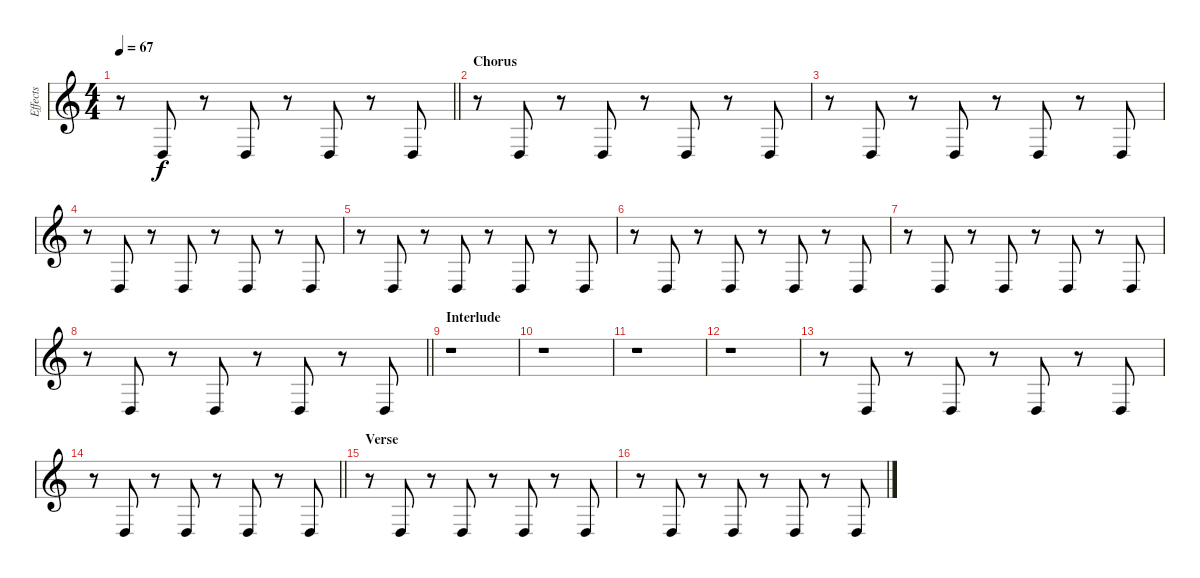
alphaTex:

\track ("Effects" "Effects") {instrument applause}
\staff {score}
\tuning (E4 B3 G3 D3 A2 D2) {hide}
\ts (4 4)
\tempo 67
\clef g2
\barLineRight lightlight
\ks c
r.8{dy f} 0.4.8 r.8 0.4.8 r.8 0.4.8 r.8 0.4.8 |
\section ("" "Chorus")
r.8 0.4.8 r.8 0.4.8 r.8 0.4.8 r.8 0.4.8 |
r.8 0.4.8 r.8 0.4.8 r.8 0.4.8 r.8 0.4.8 |
r.8 0.4.8 r.8 0.4.8 r.8 0.4.8 r.8 0.4.8 |
r.8 0.4.8 r.8 0.4.8 r.8 0.4.8 r.8 0.4.8 |
r.8 0.4.8 r.8 0.4.8 r.8 0.4.8 r.8 0.4.8 |
r.8 0.4.8 r.8 0.4.8 r.8 0.4.8 r.8 0.4.8 |
\barLineRight lightlight
r.8 0.4.8 r.8 0.4.8 r.8 0.4.8 r.8 0.4.8 |
\section ("" "Interlude")
r.1 |
r.1 |
r.1 |
r.1 |
r.8 0.4.8 r.8 0.4.8 r.8 0.4.8 r.8 0.4.8 |
\barLineRight lightlight
r.8 0.4.8 r.8 0.4.8 r.8 0.4.8 r.8 0.4.8 |
\section ("" "Verse")
r.8 0.4.8 r.8 0.4.8 r.8 0.4.8 r.8 0.4.8 |
r.8 0.4.8 r.8 0.4.8 r.8 0.4.8 r.8 0.4.8
